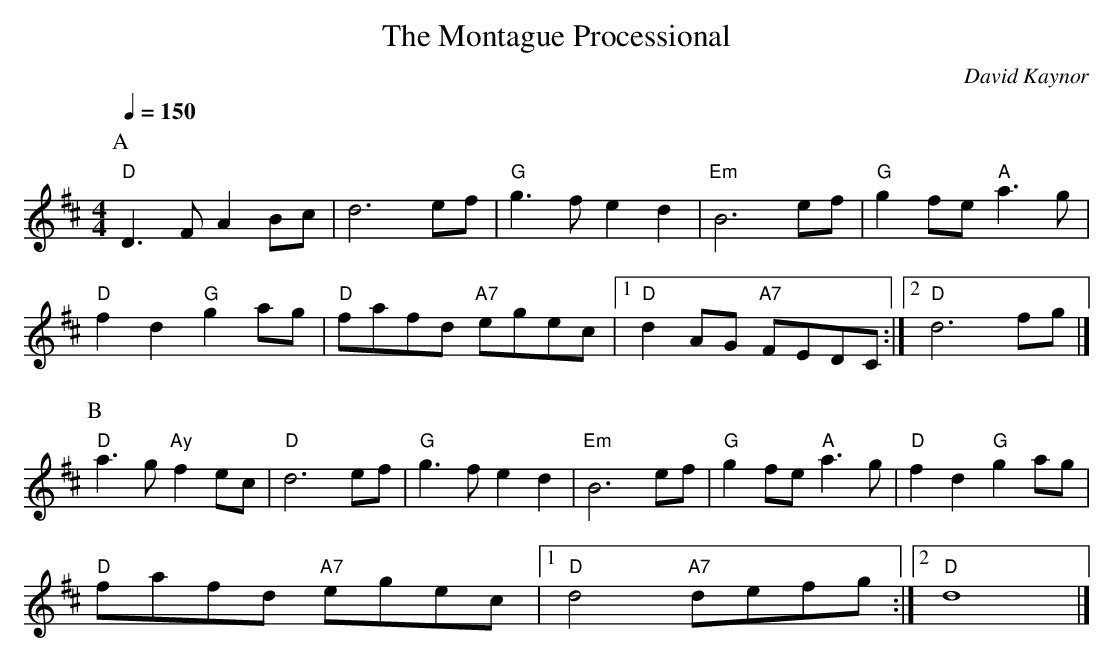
X:1
T: Montague Processional, The
C: David Kaynor
M: 4/4
Q: 1/4=150
L: 1/8
K: D
P:A
"D"D3FA2Bc | d6 ef | "G"g3fe2d2 | "Em"B6 ef | "G"g2fe "A"a3 g|
"D"f2d2"G"g2ag | "D"fafd "A7"egec |[1 "D"d2 AG "A7"FEDC :|[2"D"d6 fg |]
P:B
"D"a3g"Ay"f2ec | "D"d6ef | "G"g3fe2d2 | "Em"B6ef | "G"g2fe"A"a3g |"D"f2d2"G"g2ag |
 "D"fafd "A7"egec |[1 "D"d4 "A7"defg :|[2 "D"d8 |]
